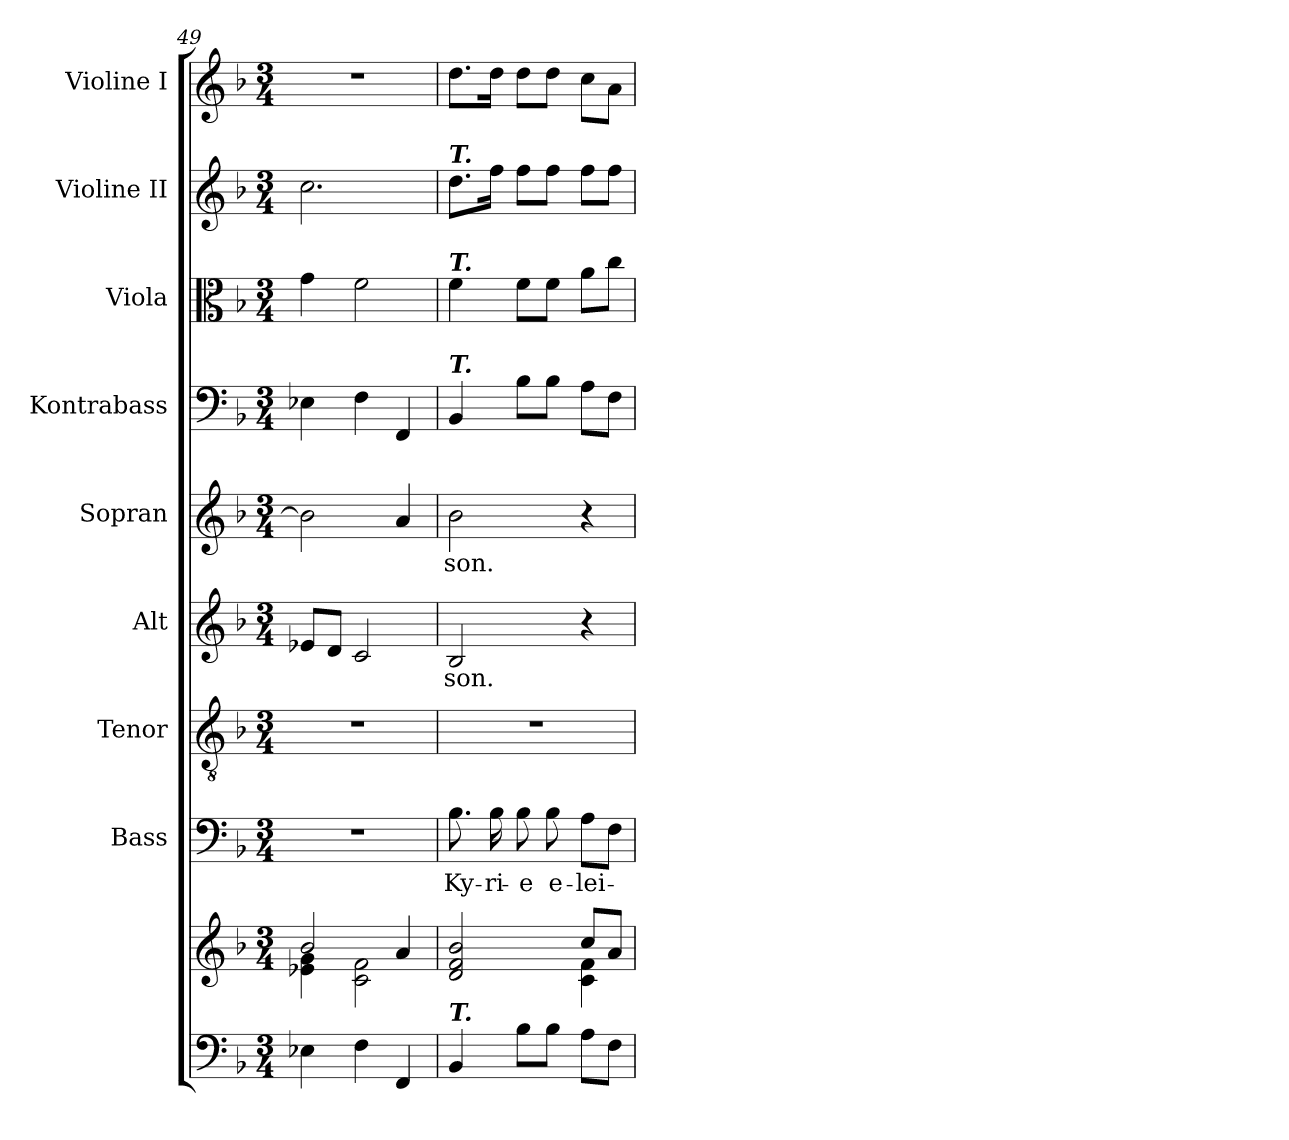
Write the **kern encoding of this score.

**kern	**kern	**kern	**text	**kern	**kern	**text	**kern	**text	**kern	**kern	**kern	**kern
*part9	*part9	*part8	*part8	*part7	*part6	*part6	*part5	*part5	*part4	*part3	*part2	*part1
*staff10	*staff9	*staff8	*staff8	*staff7	*staff6	*staff6	*staff5	*staff5	*staff4	*staff3	*staff2	*staff1
*	*	*I"Bass	*	*I"Tenor	*I"Alt	*	*I"Sopran	*	*I"Kontrabass	*I"Viola	*I"Violine II	*I"Violine I
*	*	*I'B.	*	*I'T.	*I'A.	*	*I'S.	*	*I'Kb.	*I'Vla.	*I'Vl. II	*I'Vl. I
*clefF4	*clefG2	*clefF4	*	*clefGv2	*clefG2	*	*clefG2	*	*clefF4	*clefC3	*clefG2	*clefG2
*	*	*	*	*	*	*	*	*	*ITrd7c12	*	*	*
*k[b-]	*k[b-]	*k[b-]	*	*k[b-]	*k[b-]	*	*k[b-]	*	*k[b-]	*k[b-]	*k[b-]	*k[b-]
*F:	*F:	*F:	*	*F:	*F:	*	*F:	*	*F:	*F:	*F:	*F:
*M3/4	*M3/4	*M3/4	*	*M3/4	*M3/4	*	*M3/4	*	*M3/4	*M3/4	*M3/4	*M3/4
=49	=49	=49	=49	=49	=49	=49	=49	=49	=49	=49	=49	=49
*	*^	*	*	*	*	*	*	*	*	*	*	*
4E-X\	2b-/	4e-X\ 4g\	2.r	.	2.r	8e-X/L	.	2b-\]	.	4EE-X\	4g\	2.cc\	2.r
.	.	.	.	.	.	8d/J	.	.	.	.	.	.	.
4F\	.	2c\ 2f\	.	.	.	2c/	.	.	.	4FF\	2f\	.	.
4FF/	4a/	.	.	.	.	.	.	4a/	.	4FFF/	.	.	.
!!LO:LB:g=z
=50	=50	=50	=50	=50	=50	=50	=50	=50	=50	=50	=50	=50	=50
!	!	!	!	!	!	!	!	!	!	!	!	!LO:TX:a:Bi:t=T.	!
!	!	!	!	!	!	!	!	!	!	!	!LO:TX:a:Bi:t=T.	!	!
!	!	!	!	!	!	!	!	!	!	!LO:TX:a:Bi:t=T.	!	!	!
!LO:TX:a:Bi:t=T.	!	!	!	!	!	!	!	!	!	!	!	!	!
!	!	!	!	!LO:LY:b	!	!	!LO:LY:b	!	!LO:LY:b	!	!	!	!
4BB-/	2d/ 2f/ 2b-/	2ryy	8.B-\	Ky-	2.r	2B-/	-son.	2b-\	-son.	4BBB-/	4f\	8.dd\L	8.dd\L
!	!	!	!	!LO:LY:b	!	!	!	!	!	!	!	!	!
.	.	.	16B-\	-ri-	.	.	.	.	.	.	.	16ff\Jk	16dd\Jk
!	!	!	!	!LO:LY:b	!	!	!	!	!	!	!	!	!
8B-\L	.	.	8B-\	-e	.	.	.	.	.	8BB-\L	8f\L	8ff\L	8dd\L
!	!	!	!	!LO:LY:b	!	!	!	!	!	!	!	!	!
8B-\J	.	.	8B-\	e-	.	.	.	.	.	8BB-\J	8f\J	8ff\J	8dd\J
!	!	!	!	!LO:LY:b	!	!	!	!	!	!	!	!	!
8A\L	8cc/L	4c\ 4f\	8A\L	-lei-	.	4r	.	4r	.	8AA\L	8a\L	8ff\L	8cc\L
8F\J	8a/J	.	8F\J	.	.	.	.	.	.	8FF\J	8cc\J	8ff\J	8a\J
*	*v	*v	*	*	*	*	*	*	*	*	*	*	*
=	=	=	=	=	=	=	=	=	=	=	=	=
*-	*-	*-	*-	*-	*-	*-	*-	*-	*-	*-	*-	*-
